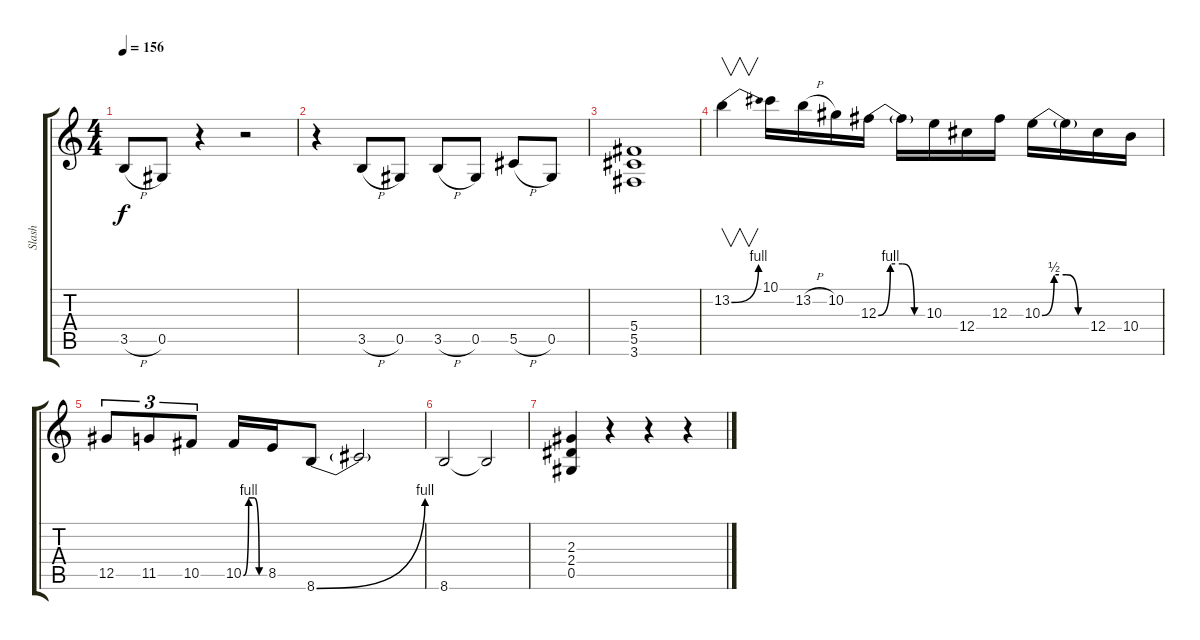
\track ("Slash" "Slash") {instrument distortionguitar}
\staff {score tabs}
\tuning (Eb4 Bb3 Gb3 Db3 Ab2 Eb2) {hide}
\ts (4 4)
\tempo 156
\clef g2
\ks c
3.5{h}.8{dy f} 0.5.8 r.4 r.2 |
r.4 3.5{h}.8 0.5.8 3.5{h}.8 0.5.8 5.5{h}.8 0.5.8 |
(5.4 5.5 3.6).1 |
13.2{be (bend 0 0 60 4)}.4{v} 10.1.16 13.2{h}.16 10.2.16 12.3{be (custom 0 0 15 4 30 4 45 0 60 0)}.16 12.3{t}.16 10.3.16 12.4.16 12.3.16 10.3{be (custom 0 0 15 2 30 2 45 0 60 0)}.16 10.3{t}.16 12.4.16 10.4.16 |
12.5.8{tu (3 2)} 11.5.8{tu (3 2)} 10.5.8{tu (3 2)} 10.5{be (custom 0 0 15 4 30 4 45 0 60 0)}.16 8.5.16 8.6{be (bend 0 0 60 4)}.8 8.6{t}.2 |
8.6.2 8.6{t}.2 |
(2.3 2.4 0.5).4 r.4 r.4 r.4
